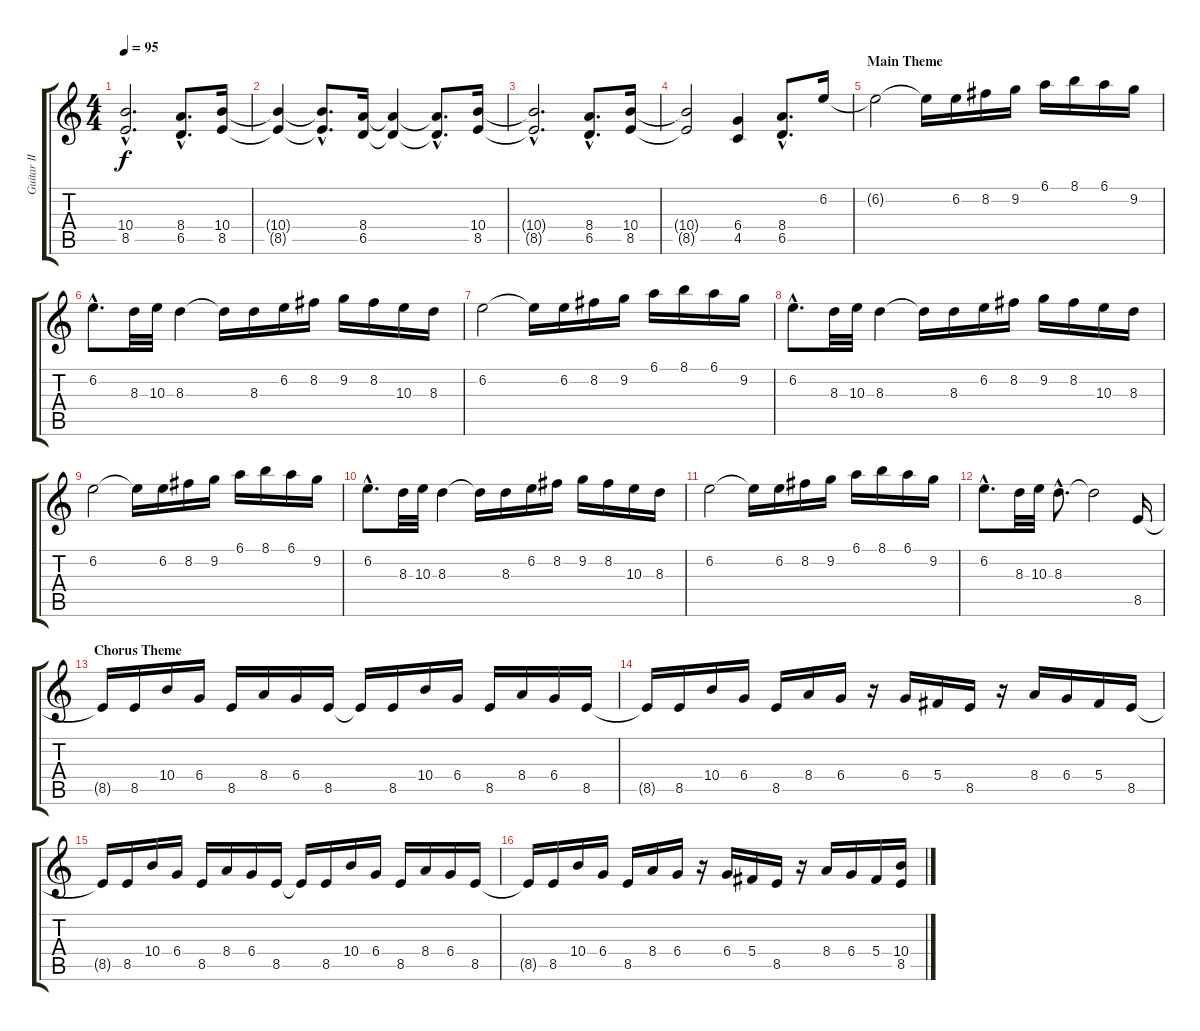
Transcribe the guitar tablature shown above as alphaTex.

\track ("Guitar II" "Guitar II") {instrument electricguitarclean}
\staff {score tabs}
\tuning (Eb4 Bb3 Gb3 Db3 Ab2 Eb2) {hide}
\ts (4 4)
\tempo 95
\clef g2
\ks c
(10.4{hac t} 8.5{hac t}).2{d dy f} (8.4{hac} 6.5{hac}).8{d} (10.4 8.5).16 |
(10.4{t} 8.5{t}).4 (10.4{hac t} 8.5{hac t}).8{d} (8.4 6.5).16 (8.4{t} 6.5{t}).4 (8.4{hac t} 6.5{hac t}).8{d} (10.4 8.5).16 |
(10.4{hac t} 8.5{hac t}).2{d} (8.4{hac} 6.5{hac}).8{d} (10.4 8.5).16 |
(10.4{t} 8.5{t}).2 (6.4 4.5).4 (8.4{hac} 6.5{hac}).8{d} 6.2.16 |
\section ("" "Main Theme")
6.2{t}.2 6.2{t}.16 6.2.16 8.2.16 9.2.16 6.1.16 8.1.16 6.1.16 9.2.16 |
6.2{hac}.8{d} 8.3.32 10.3.32 8.3.4 8.3{t}.16 8.3.16 6.2.16 8.2.16 9.2.16 8.2.16 10.3.16 8.3.16 |
6.2.2 6.2{t}.16 6.2.16 8.2.16 9.2.16 6.1.16 8.1.16 6.1.16 9.2.16 |
6.2{hac}.8{d} 8.3.32 10.3.32 8.3.4 8.3{t}.16 8.3.16 6.2.16 8.2.16 9.2.16 8.2.16 10.3.16 8.3.16 |
6.2.2 6.2{t}.16 6.2.16 8.2.16 9.2.16 6.1.16 8.1.16 6.1.16 9.2.16 |
6.2{hac}.8{d} 8.3.32 10.3.32 8.3.4 8.3{t}.16 8.3.16 6.2.16 8.2.16 9.2.16 8.2.16 10.3.16 8.3.16 |
6.2.2 6.2{t}.16 6.2.16 8.2.16 9.2.16 6.1.16 8.1.16 6.1.16 9.2.16 |
6.2{hac}.8{d} 8.3.32 10.3.32 8.3{hac}.8{d} 8.3{t}.2 8.5.16 |
\section ("" "Chorus Theme")
8.5{t}.16 8.5.16 10.4.16 6.4.16 8.5.16 8.4.16 6.4.16 8.5.16 8.5{t}.16 8.5.16 10.4.16 6.4.16 8.5.16 8.4.16 6.4.16 8.5.16 |
8.5{t}.16 8.5.16 10.4.16 6.4.16 8.5.16 8.4.16 6.4.16 r.16 6.4.16 5.4.16 8.5.16 r.16 8.4.16 6.4.16 5.4.16 8.5.16 |
8.5{t}.16 8.5.16 10.4.16 6.4.16 8.5.16 8.4.16 6.4.16 8.5.16 8.5{t}.16 8.5.16 10.4.16 6.4.16 8.5.16 8.4.16 6.4.16 8.5.16 |
8.5{t}.16 8.5.16 10.4.16 6.4.16 8.5.16 8.4.16 6.4.16 r.16 6.4.16 5.4.16 8.5.16 r.16 8.4.16 6.4.16 5.4.16 (10.4 8.5).16
